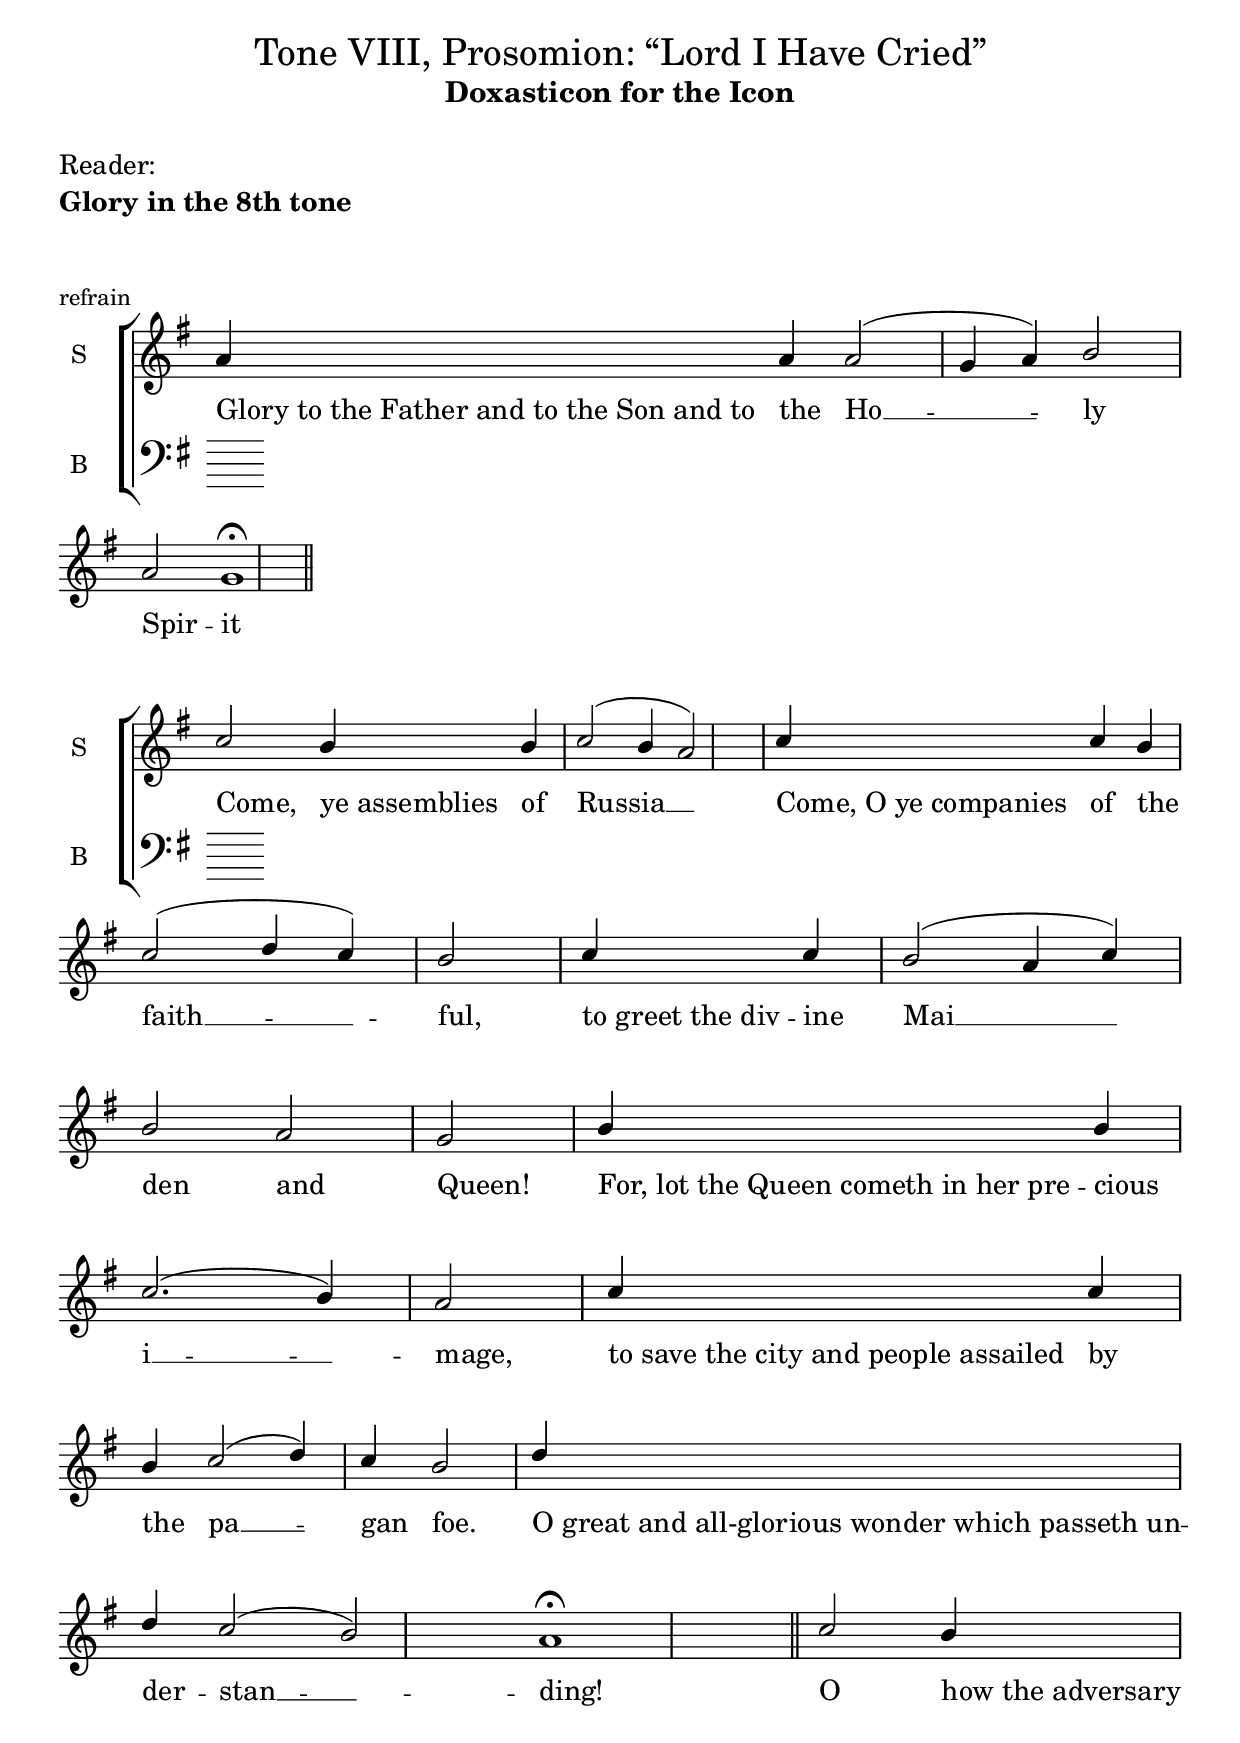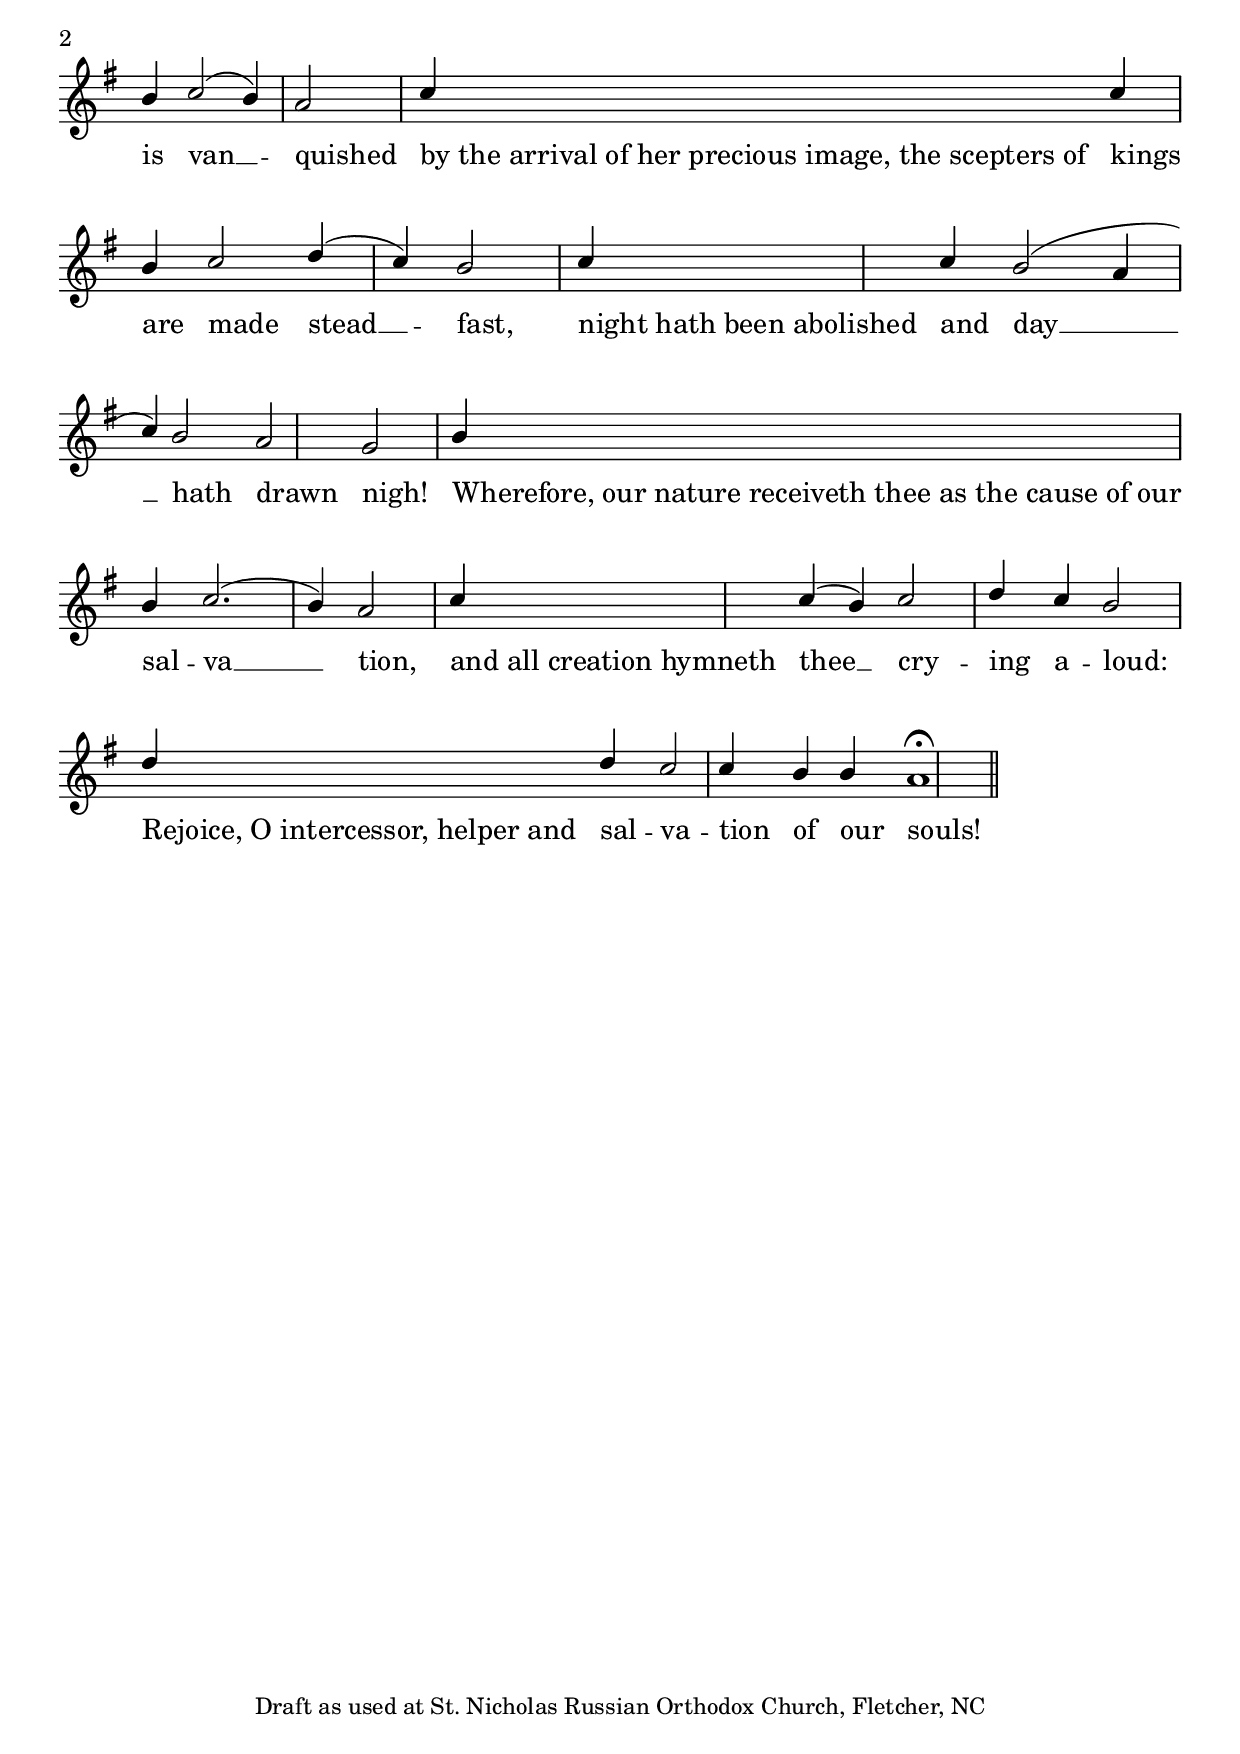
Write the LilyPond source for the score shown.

\version "2.18.0" 
\include "english.ly" 
\include "gregorian.ly" 

\layout { 
  \context{ 
    \Score \override SpacingSpanner.packed-spacing = ##f 
  } 
  \context{ 
    \Lyrics \override LyricHyphen.minimum-distance = #2.25 
    \override LyricSpace.minimum-distance = #2.25 
  } 
} 

\header { 
  title = \markup\normal-text\fontsize #0.25 
    "Tone VIII, Prosomion: “Lord I Have Cried”" 
  subtitle = \markup\bold\fontsize #1 
        {"Doxasticon for the Icon"} 
  subsubtitle = \markup\bold\fontsize #4.25 
        {" "} 

  poet = \markup {
    \column {
       \fontsize #1.5 \left-align {
          "Reader:"
          \bold "Glory in the 8th tone"
          " "
          " "
        }
      }
  }
  
  meter = \markup\bold\fontsize #4.25 
        {" "} 
    
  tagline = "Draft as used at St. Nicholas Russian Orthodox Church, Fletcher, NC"
 
} 

global = { 
  \key g \major 
  \override Staff.NoteHead.style = #'altdefault 
  \override Staff.TimeSignature.stencil = ##f 
  %\override Staff.BarLine.stencil = ##f 
  \set Score.defaultBarType = "-" 
  \bar "|." 
} 
move = { \bar "" \break }

sop_refrain = 
\relative c'' { 
  \global 
  a4 a a2(g4 a) b2 a g1 \fermata \bar "||"
}

bass_refrain = 
\relative c' { 
  \global 
}

refrain = \lyricmode { 
  % Lyrics follow here. 
  \override LyricText.self-alignment-X = #LEFT
  "Glory to the Father and to the Son and to" the Ho __ -- ly Spir -- it
}

soprano = 
\relative c'' { 
  \global 
  c2 b4 b c2(b4 a2) \bar "|"
  c4 c4 b c2(d4 c) b2 \bar "|"
  c4 c4 b2(a4 c) b2 a g \bar "|"
  b4 b4 c2.(b4) a2 \bar "|"
  c4 c4 b c2(d4) c b2 \bar "|"
  d4 d4 c2(b) a1 \fermata \bar "||"
  
  c2 b4 b c2(b4) a2 \bar "|"
  c4 c4 b c2 d4(c) b2 \bar "|"
  c4 c4 b2(a4 c) b2 a g \bar "|"
  b4 b4 c2.(b4) a2 \bar "|"
  c4 c4(b) c2 d4 c b2 \bar "|"
  d4 d4 c2 c4 b b a1 \fermata \bar "||"
}

bass = 
\relative c { 
  \global 

} 

verse = \lyricmode { 
  % Lyrics follow here. 
  \override LyricText.self-alignment-X = #LEFT
  Come, "ye assemblies" of Russia __
  "Come, O ye companies" of the faith __ -- ful, 
  "to greet the div" -- ine Mai __ den and Queen! 
  "For, lot the Queen cometh in her pre" -- cious i __ -- mage,
  "to save the city and people assailed" by the pa __ -- gan foe. 
  "O great and all-glorious wonder which passeth un" -- der -- stan __ -- ding! 
  
  O "how the adversary" is van __ -- quished
  "by the arrival of her precious image, the scepters of" kings are made stead __ -- fast, 
  "night hath been abolished" and day __ hath drawn nigh! 
  "Wherefore, our nature receiveth thee as the cause of our" sal -- va __ tion, 
  "and all creation hymneth" thee __  cry -- ing a -- loud: 
  "Rejoice, O intercessor, helper and" sal -- va -- tion of our souls!
}

\score {
  \header {
    piece = "refrain"
  }
  \new ChoirStaff <<
    \new Staff \with { 
      midiInstrument = "string ensemble 1" 
      instrumentName = \markup \center-column { "S" } 
    } <<
      \new Voice = "soprano" { \voiceOne \sop_refrain } 
    >>
    \new Lyrics \lyricsto "soprano" \refrain 
    \new Staff \with { 
      midiInstrument = "string ensemble 1" 
      instrumentName = \markup \center-column { "B" } 
    } << 
      \clef bass 
      \new Voice = "bass" { \voiceTwo \bass_refrain } 
    >> 
  >>
  \layout { 
    ragged-last=##t 
    #(layout-set-staff-size 22) 
    \context { 
      \Lyrics 
      \override VerticalAxisGroup.staff-affinity = ##f 
      \override VerticalAxisGroup.staff-staff-spacing = 
        #'((basic-distance . 0) 
           (minimum-distance . 2) 
           (padding . 2)) 
    } 
    indent = 1.25\cm 
    \context { 
      \Staff 
      \override VerticalAxisGroup.staff-staff-spacing = 
        #'((basic-distance . 0) 
           (minimum-distance . 2) 
           (padding . 2)) 
    } 
  } 
}

\score {
  \new ChoirStaff <<
    \new Staff \with { 
      midiInstrument = "string ensemble 1" 
      instrumentName = \markup \center-column { "S" } 
    } <<
      \new Voice = "soprano" { \voiceOne \soprano } 
    >>
    \new Lyrics \lyricsto "soprano" \verse 
    \new Staff \with { 
      midiInstrument = "string ensemble 1" 
      instrumentName = \markup \center-column { "B" } 
    } << 
      \clef bass 
      \new Voice = "bass" { \voiceTwo \bass } 
    >> 
  >>
  \layout { 
    ragged-last=##t 
    #(layout-set-staff-size 22) 
    \context { 
      \Lyrics 
      \override VerticalAxisGroup.staff-affinity = ##f 
      \override VerticalAxisGroup.staff-staff-spacing = 
        #'((basic-distance . 0) 
           (minimum-distance . 2) 
           (padding . 2)) 
    } 
    indent = 1.25\cm 
    \context { 
      \Staff 
      \override VerticalAxisGroup.staff-staff-spacing = 
        #'((basic-distance . 0) 
           (minimum-distance . 2) 
           (padding . 2)) 
    } 
  } 
}